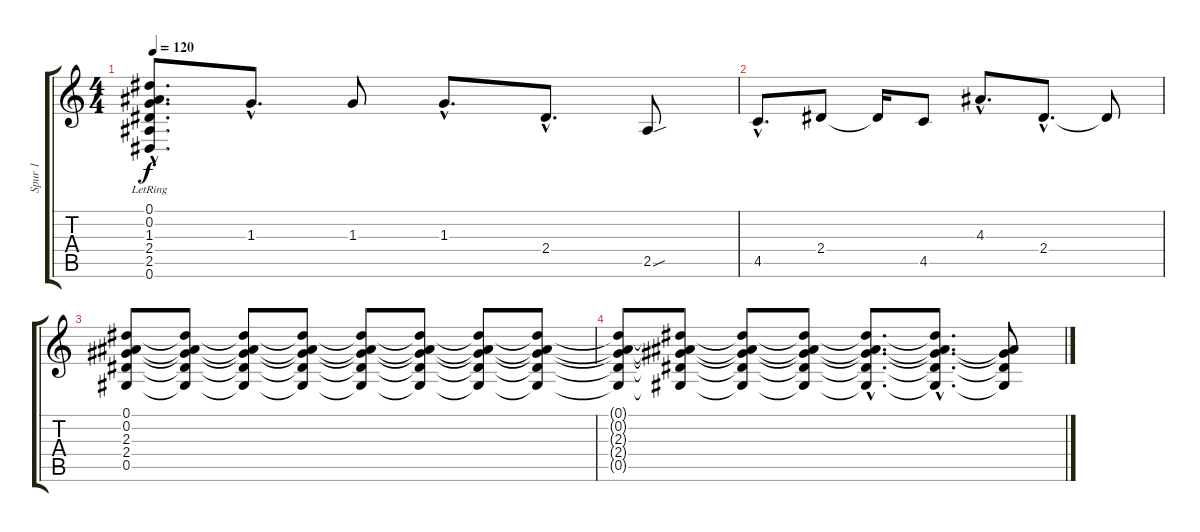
\track ("Spur 1" "Spur 1") {instrument acousticguitarsteel}
\staff {score tabs}
\tuning (Eb4 Bb3 Gb3 Db3 Ab2 Eb2) {hide}
\ts (4 4)
\tempo 120
\clef g2
\ks c
(0.1{hac lr} 0.2{hac lr} 1.3{hac lr} 2.4{hac lr} 2.5{hac lr} 0.6{hac lr}).8{d dy f} 1.3{hac}.8{d} 1.3.8 1.3{hac}.8{d} 2.4{hac}.8{d} 2.5{sou}.8 |
4.5{hac}.8{d} 2.4.8 2.4{t}.16 4.5.8 4.3{hac}.8{d} 2.4{hac}.8{d} 2.4{t}.8 |
(0.1 0.2 2.3 2.4 0.5).8 (0.1{t} 0.2{t} 2.3{t} 2.4{t} 0.5{t}).8 (0.1{t} 0.2{t} 2.3{t} 2.4{t} 0.5{t}).8 (0.1{t} 0.2{t} 2.3{t} 2.4{t} 0.5{t}).8 (0.1{t} 0.2{t} 2.3{t} 2.4{t} 0.5{t}).8 (0.1{t} 0.2{t} 2.3{t} 2.4{t} 0.5{t}).8 (0.1{t} 0.2{t} 2.3{t} 2.4{t} 0.5{t}).8 (0.1{t} 0.2{t} 2.3{t} 2.4{t} 0.5{t}).8 |
(0.1{t} 0.2{t} 2.3{t} 2.4{t} 0.5{t}).8 (0.1{t} 0.2{t} 2.3{t} 2.4{t} 0.5{t}).8 (0.1{t} 0.2{t} 2.3{t} 2.4{t} 0.5{t}).8 (0.1{t} 0.2{t} 2.3{t} 2.4{t} 0.5{t}).8 (0.1{hac t} 0.2{hac t} 2.3{hac t} 2.4{hac t} 0.5{hac t}).8{d} (0.1{hac t} 0.2{hac t} 2.3{hac t} 2.4{hac t} 0.5{hac t}).8{d} (0.2{t} 2.3{t} 2.4{t} 0.5{t}).8
